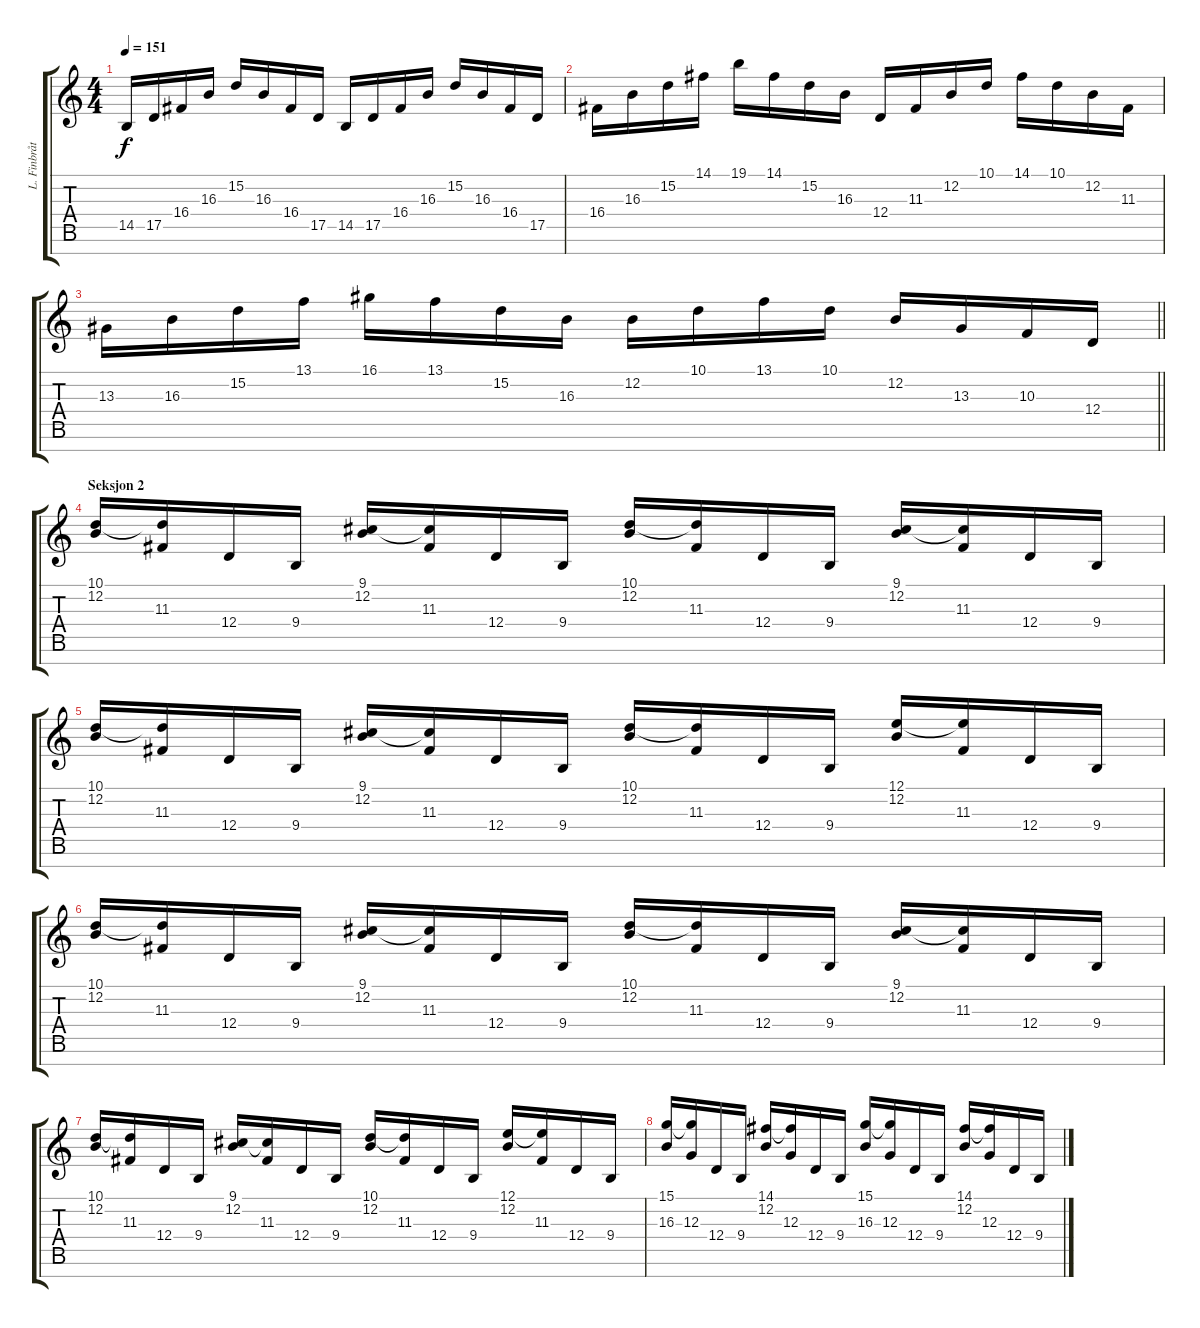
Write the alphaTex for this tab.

\track ("L. Finbråten" "L. Finbråt") {instrument stringensemble1}
\staff {score tabs}
\tuning (E4 B3 G3 D3 A2 E2 B1) {hide}
\ts (4 4)
\tempo 151
\clef g2
\ks c
14.5.16{dy f} 17.5.16 16.4.16 16.3.16 15.2.16 16.3.16 16.4.16 17.5.16 14.5.16 17.5.16 16.4.16 16.3.16 15.2.16 16.3.16 16.4.16 17.5.16 |
16.4.16 16.3.16 15.2.16 14.1.16 19.1.16 14.1.16 15.2.16 16.3.16 12.4.16 11.3.16 12.2.16 10.1.16 14.1.16 10.1.16 12.2.16 11.3.16 |
\barLineRight lightlight
13.3.16 16.3.16 15.2.16 13.1.16 16.1.16 13.1.16 15.2.16 16.3.16 12.2.16 10.1.16 13.1.16 10.1.16 12.2.16 13.3.16 10.3.16 12.4.16 |
\section ("" "Seksjon 2")
(10.1 12.2).16{volume 12 instrument stringensemble1} (10.1{t} 11.3).16 12.4.16 9.4.16 (9.1 12.2).16 (9.1{t} 11.3).16 12.4.16 9.4.16 (10.1 12.2).16 (10.1{t} 11.3).16 12.4.16 9.4.16 (9.1 12.2).16 (9.1{t} 11.3).16 12.4.16 9.4.16 |
(10.1 12.2).16 (10.1{t} 11.3).16 12.4.16 9.4.16 (9.1 12.2).16 (9.1{t} 11.3).16 12.4.16 9.4.16 (10.1 12.2).16 (10.1{t} 11.3).16 12.4.16 9.4.16 (12.1 12.2).16 (12.1{t} 11.3).16 12.4.16 9.4.16 |
(10.1 12.2).16 (10.1{t} 11.3).16 12.4.16 9.4.16 (9.1 12.2).16 (9.1{t} 11.3).16 12.4.16 9.4.16 (10.1 12.2).16 (10.1{t} 11.3).16 12.4.16 9.4.16 (9.1 12.2).16 (9.1{t} 11.3).16 12.4.16 9.4.16 |
(10.1 12.2).16 (10.1{t} 11.3).16 12.4.16 9.4.16 (9.1 12.2).16 (9.1{t} 11.3).16 12.4.16 9.4.16 (10.1 12.2).16 (10.1{t} 11.3).16 12.4.16 9.4.16 (12.1 12.2).16 (12.1{t} 11.3).16 12.4.16 9.4.16 |
(15.1 16.3).16 (15.1{t} 12.3).16 12.4.16 9.4.16 (14.1 12.2).16 (14.1{t} 12.3).16 12.4.16 9.4.16 (15.1 16.3).16 (15.1{t} 12.3).16 12.4.16 9.4.16 (14.1 12.2).16 (14.1{t} 12.3).16 12.4.16 9.4.16
